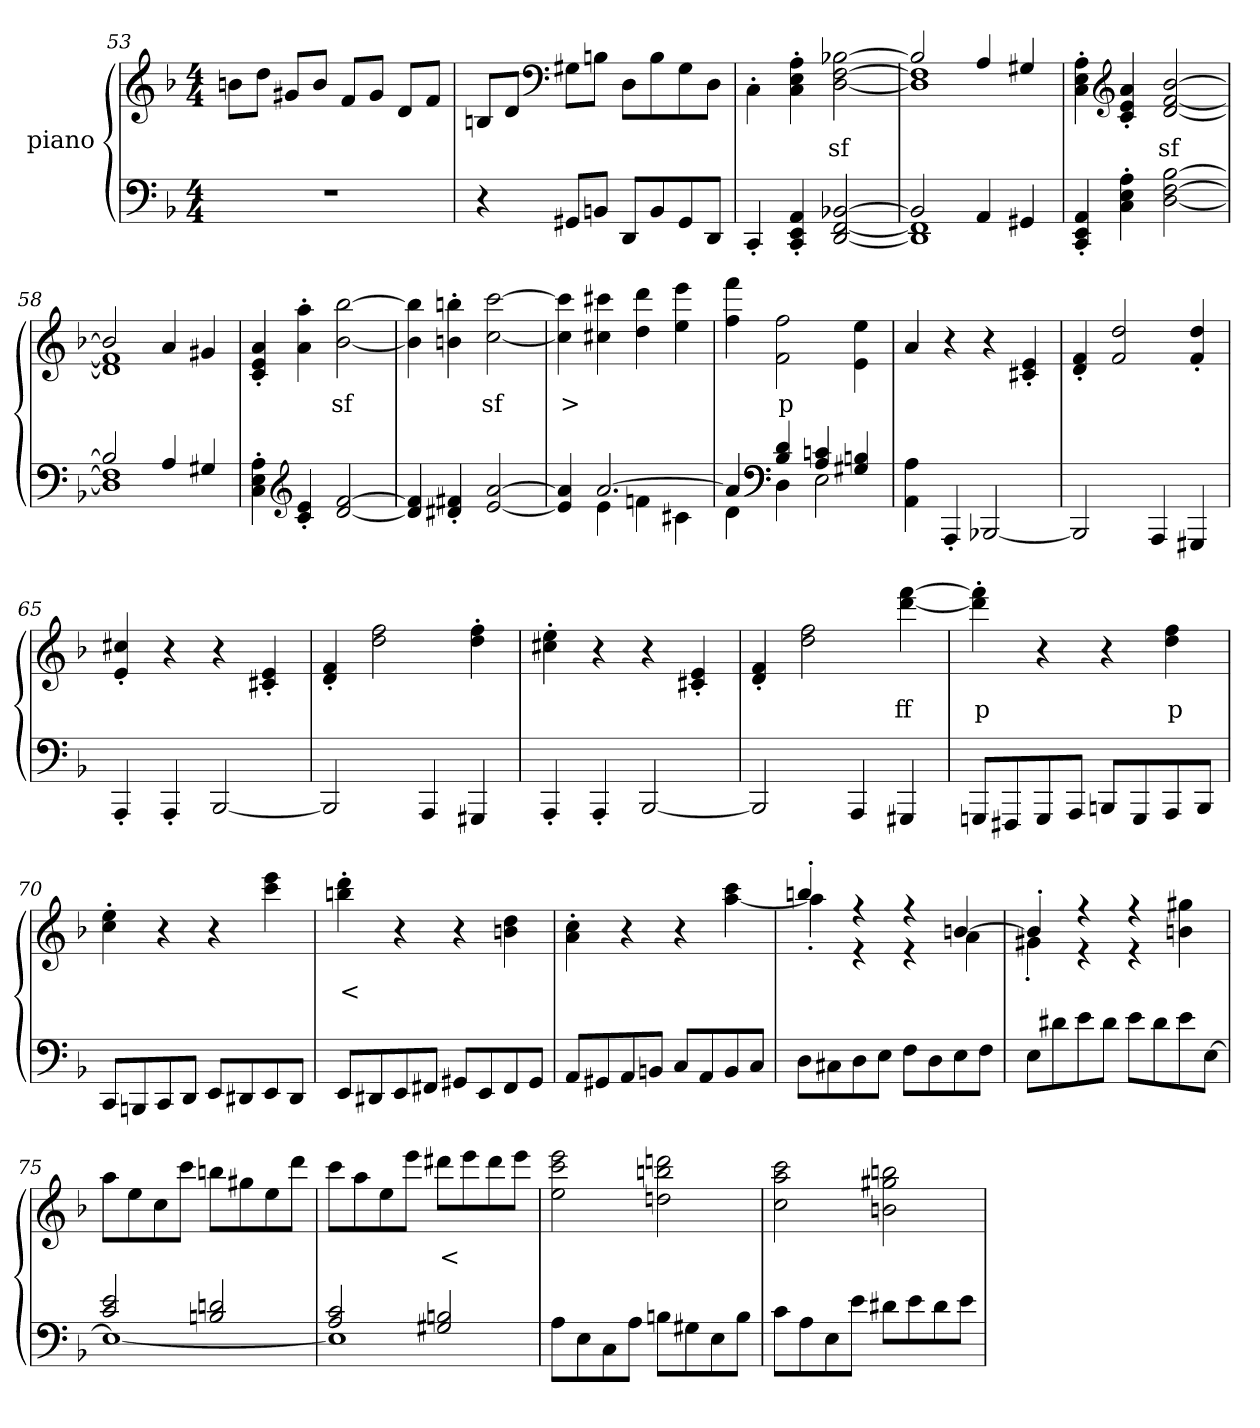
**kern	**kern	**text
*part2	*part1	*part1
*staff2	*staff1	*staff1
*	*I"piano	*
*clefF4	*clefG2	*
*k[b-]	*k[b-]	*
*d:	*d:	*
*M4/4	*M4/4	*
=53	=53	=53
1r	8bnL	.
.	8ddJ	.
.	8g#XL	.
.	8bJ	.
.	8fL	.
.	8g#J	.
.	8dL	.
.	8fJ	.
=54	=54	=54
4r	8BnL	.
.	8dJ	.
*	*clefF4	*
8GG#XL	8G#XL	.
8BBnJ	8BnJ	.
8DDL	8DL	.
8BB	8B	.
8GG#	8G#	.
8DDJ	8DJ	.
=55	=55	=55
4CC'>	4C'>\	.
4CC'> 4EE'> 4AA'>	4C'> 4E'> 4A'>	.
[2DD [2FF [2BB-X	[2D [2F [2B-X	sf
=56	=56	=56
*^	*^	*
2BB-]	1DD] 1FF]	2B-]	1D] 1F]	.
4AA	.	4A	.	.
4GG#X	.	4G#X	.	.
*v	*v	*	*	*
*	*v	*v	*
=57	=57	=57
4CC'> 4EE'> 4AA'>	4C'> 4E'> 4A'>	.
*	*clefG2	*
4C'> 4E'> 4A'>	4c'> 4e'> 4a'>	.
[2D [2F [2B-	[2d [2f [2b-	sf
=58	=58	=58
*^	*^	*
2B-]	1D] 1F]	2b-]	1d] 1f]	.
4A	.	4a	.	.
4G#X	.	4g#X	.	.
*v	*v	*	*	*
*	*v	*v	*
=59	=59	=59
4C'> 4E'> 4A'>	4c'> 4e'> 4a'>	.
*clefG2	*	*
4c'> 4e'>	4a'> 4aa'>	.
[2d [2f	[2b- [2bb-	sf
=60	=60	=60
4d] 4f]	4b-] 4bb-]	.
4d#X'> 4f#X'>	4bn'> 4bbn'>	.
[2e [2a	[2cc [2ccc	sf
=61	=61	=61
*^	*	*
4e] 4a]	4ryy	4cc] 4ccc]	>
[2.a	4e	4cc#X 4ccc#X	.
.	4fn	4dd 4ddd	.
.	4c#X	4ee 4eee	.
=62	=62	=62	=62
4a]	4d	4ff 4fff	.
*clefF4	*	*	*
4B- 4d	4D	2f 2ff	p
4A 4cn	2E	.	.
4G#X 4Bn	.	4e\ 4ee\	.
*v	*v	*	*
=63	=63	=63
4AA 4A	4a	.
4AAA'>	4r	.
[2BBB-X	4r	.
.	4c#X'> 4e'>	.
=64	=64	=64
2BBB-]	4d'> 4f'>	.
.	2f 2dd	.
4AAA	.	.
4GGG#X	4f'> 4dd'>	.
=65	=65	=65
4AAA'>	4e'> 4cc#X'>	.
4AAA'>	4r	.
[2BBB-	4r	.
.	4c#'> 4e'>	.
=66	=66	=66
2BBB-]	4d'> 4f'>	.
.	2dd 2ff	.
4AAA	.	.
4GGG#X	4dd'> 4ff'>	.
=67	=67	=67
4AAA'>	4cc#X'> 4ee'>	.
4AAA'>	4r	.
[2BBB-	4r	.
.	4c#'> 4e'>	.
=68	=68	=68
2BBB-]	4d'> 4f'>	.
.	2dd 2ff	.
4AAA	.	.
4GGG#X	[4ddd [4fff	ff
=69	=69	=69
8GGGnL	4ddd]'> 4fff]'>	p
8FFF#X	.	.
8GGG	4r	.
8AAAJ	.	.
8BBBnL	4r	.
8GGG	.	.
8AAA	4dd 4ff	p
8BBBJ	.	.
=70	=70	=70
8CCL	4cc'> 4ee'>	.
8BBBn	.	.
8CC	4r	.
8DDJ	.	.
8EEL	4r	.
8DD#X	.	.
8EE	4ccc 4eee	.
8DD#J	.	.
=71	=71	=71
8EEL	4bbn'> 4ddd'>	<
8DD#X	.	.
8EE	4r	.
8FF#XJ	.	.
8GG#XL	4r	.
8EE	.	.
8FF#	4bn 4dd	.
8GG#J	.	.
=72	=72	=72
8AAL	4a'> 4cc'>	.
8GG#X	.	.
8AA	4r	.
8BBnJ	.	.
8CL	4r	.
8AA	.	.
8BB	[4aa 4ccc	.
8CJ	.	.
=73	=73	=73
*	*^	*
8DL	4bbn'>	4aa'>]	.
8C#X	.	.	.
8D	4r	4r	.
8EJ	.	.	.
8FL	4r	4r	.
8D	.	.	.
8E	[4bn	4a	.
8FJ	.	.	.
=74	=74	=74	=74
8EL	4bn'>]	4g#X'>	.
8d#X	.	.	.
8e	4r	4r	.
8d#J	.	.	.
8eL	4r	4r	.
8d#	.	.	.
8e	4ryy	4b 4gg#	.
[8EJ	.	.	.
*	*v	*v	*
=75	=75	=75
*^	*	*
2c 2e	1E_	8aaL	.
.	.	8ee	.
.	.	8cc	.
.	.	8cccJ	.
2Bn 2dn	.	8bbnL	.
.	.	8gg#X	.
.	.	8ee	.
.	.	8dddJ	.
=76	=76	=76	=76
2A 2c	1E]	8cccL	.
.	.	8aa	.
.	.	8ee	.
.	.	8eeeJ	.
2G#X 2Bn	.	8ddd#XL	<
.	.	8eee	.
.	.	8ddd#	.
.	.	8eeeJ	.
*v	*v	*	*
=77	=77	=77
8AL	2ee 2ccc 2eee	.
8E	.	.
8C	.	.
8AJ	.	.
8BnL	2ddn 2bbn 2dddn	.
8G#X	.	.
8E	.	.
8BJ	.	.
=78	=78	=78
8cL	2cc 2aa 2ccc	.
8A	.	.
8E	.	.
8eJ	.	.
8d#XL	2bn 2gg#X 2bbn	.
8e	.	.
8d#	.	.
8eJ	.	.
=	=	=
*-	*-	*-
